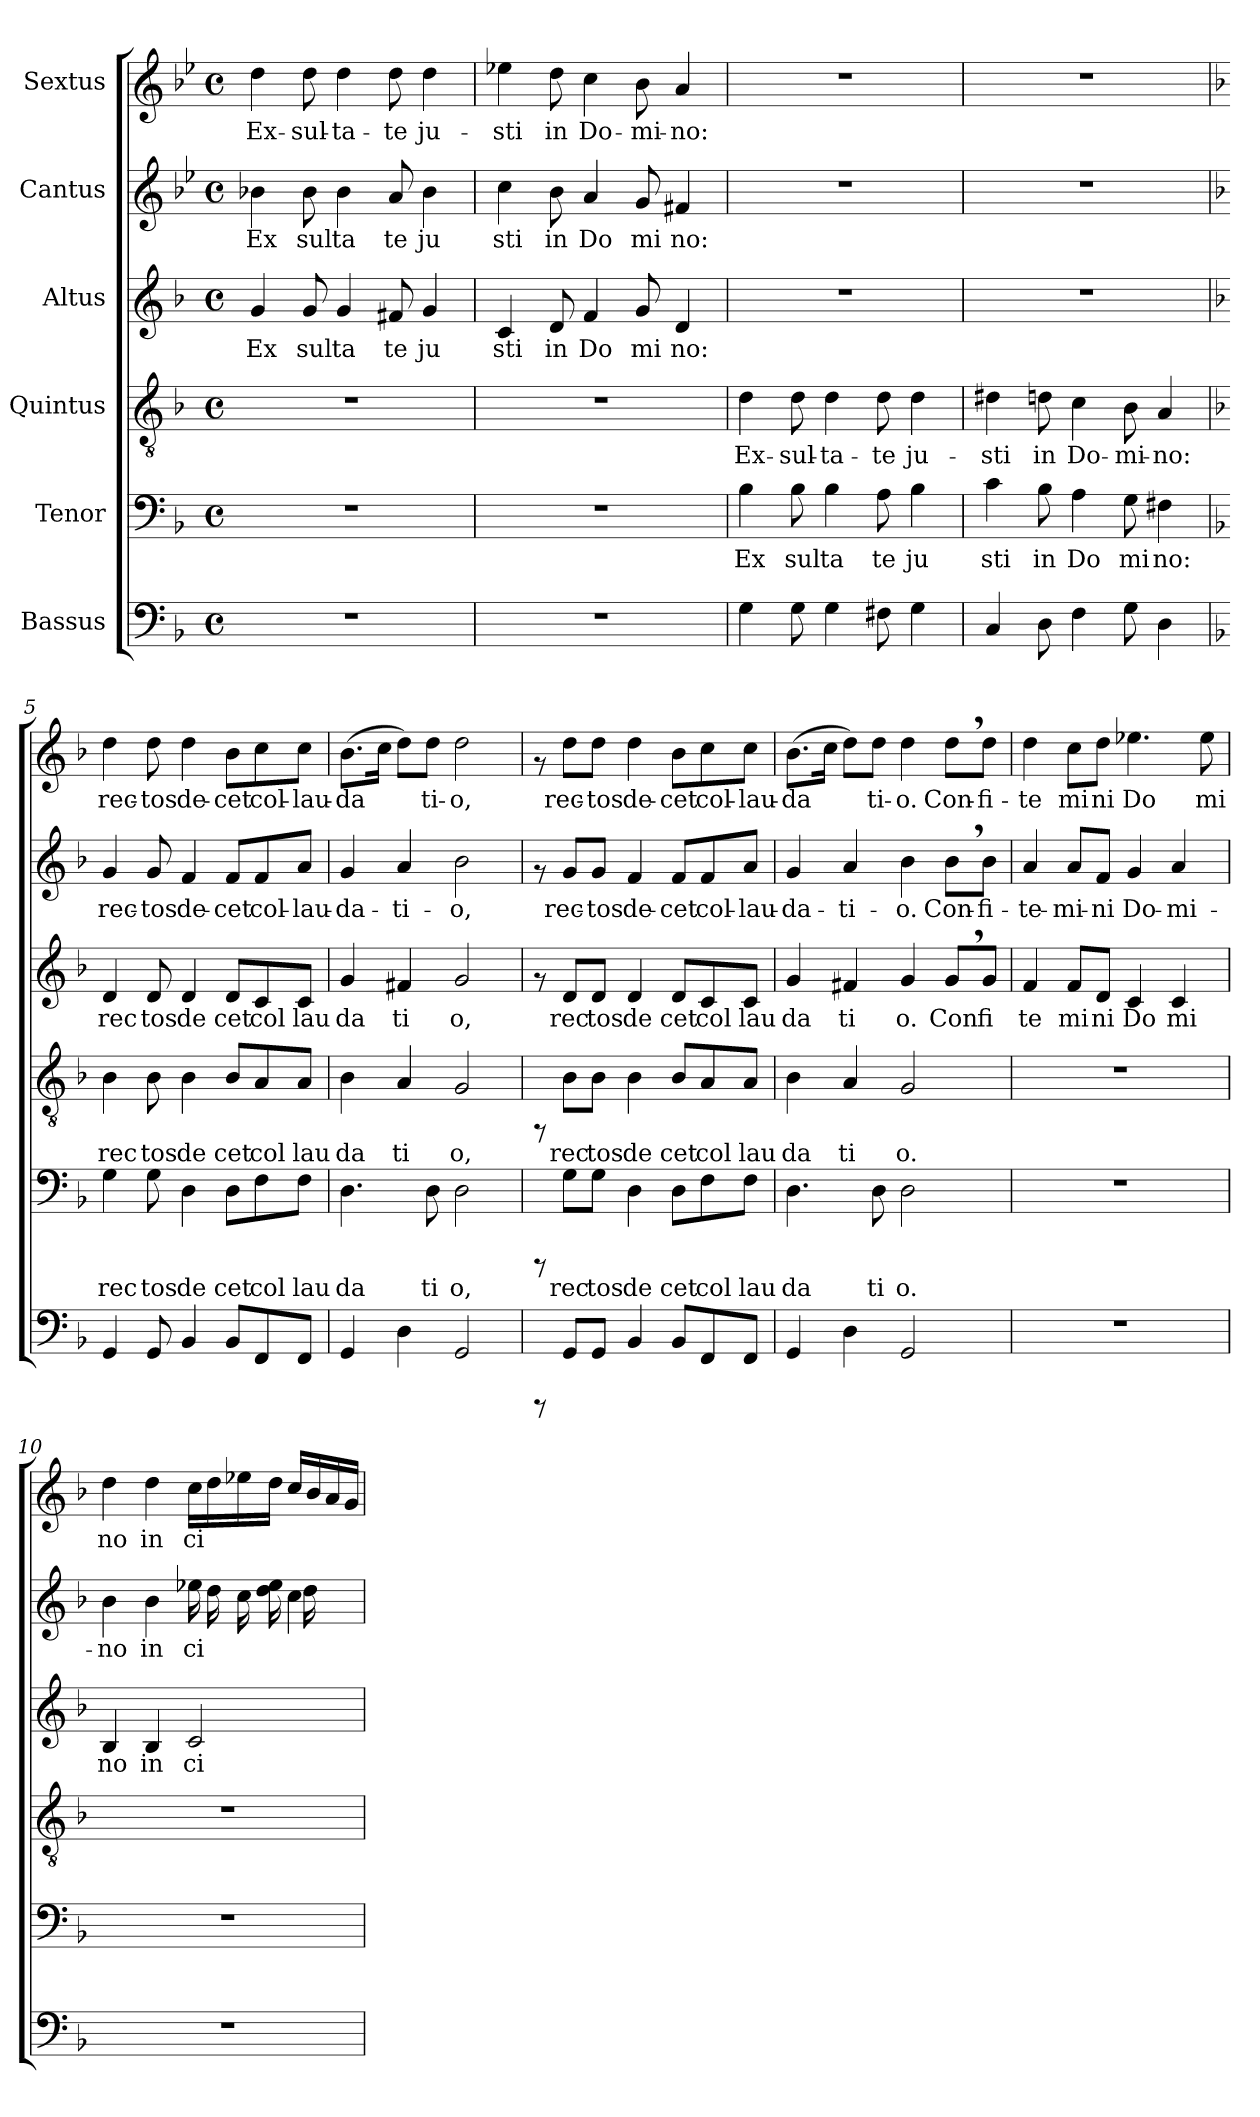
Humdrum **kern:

**kern	**kern	**text	**kern	**text	**kern	**text	**kern	**text	**kern	**text
*part6	*part5	*part5	*part4	*part4	*part3	*part3	*part2	*part2	*part1	*part1
*staff6	*staff5	*staff5	*staff4	*staff4	*staff3	*staff3	*staff2	*staff2	*staff1	*staff1
*I"Bassus	*I"Tenor	*	*I"Quintus	*	*I"Altus	*	*I"Cantus	*	*I"Sextus	*
!!LO:PB:g=z
*stria5	*stria5	*	*stria5	*	*stria5	*	*stria5	*	*stria5	*
*clefF4	*clefF4	*	*clefGv2	*	*clefG2	*	*clefG2	*	*clefG2	*
*ITrd4c7	*ITrd-3c-5	*	*ITrd-3c-5	*	*ITrd-3c-5	*	*	*	*	*
*k[b-e-]	*k[b-e-]	*	*k[b-e-]	*	*k[b-e-]	*	*k[b-e-]	*	*k[b-e-]	*
*B-:	*B-:	*	*B-:	*	*B-:	*	*B-:	*	*B-:	*
*M4/4	*M4/4	*	*M4/4	*	*M4/4	*	*M4/4	*	*M4/4	*
*met(c)	*met(c)	*	*met(c)	*	*met(c)	*	*met(c)	*	*met(c)	*
=1	=1	=1	=1	=1	=1	=1	=1	=1	=1	=1
!	!	!	!	!	!	!LO:LY:b:cj	!	!LO:LY:b:cj	!	!LO:LY:b:cj
1r	1r	.	1r	.	4cc/	Ex	4b-X\	Ex	4dd\	Ex-
!	!	!	!	!	!	!LO:LY:b:cj	!	!LO:LY:b:cj	!	!LO:LY:b:cj
.	.	.	.	.	8cc/	sul	8b-\	sul	8dd\	-sul-
!	!	!	!	!	!	!LO:LY:b:cj	!	!LO:LY:b:cj	!	!LO:LY:b:cj
.	.	.	.	.	4cc/	ta	4b-\	ta	4dd\	-ta-
!	!	!	!	!	!	!LO:LY:b:cj	!	!LO:LY:b:cj	!	!LO:LY:b:cj
.	.	.	.	.	8bn/	te	8a/	te	8dd\	-te
!	!	!	!	!	!	!LO:LY:b:cj	!	!LO:LY:b:cj	!	!LO:LY:b:cj
.	.	.	.	.	4cc/	ju	4b-\	ju	4dd\	ju-
=2	=2	=2	=2	=2	=2	=2	=2	=2	=2	=2
!	!	!	!	!	!	!LO:LY:b:cj	!	!LO:LY:b:cj	!	!LO:LY:b:cj
1r	1r	.	1r	.	4f/	sti	4cc\	sti	4ee-X\	-sti
!	!	!	!	!	!	!LO:LY:b:cj	!	!LO:LY:b:cj	!	!LO:LY:b:cj
.	.	.	.	.	8g/	in	8b-\	in	8dd\	in
!	!	!	!	!	!	!LO:LY:b:cj	!	!LO:LY:b:cj	!	!LO:LY:b:cj
.	.	.	.	.	4b-/	Do	4a/	Do	4cc\	Do-
!	!	!	!	!	!	!LO:LY:b:cj	!	!LO:LY:b:cj	!	!LO:LY:b:cj
.	.	.	.	.	8cc/	mi	8g/	mi	8b-\	-mi-
!	!	!	!	!	!	!LO:LY:b:cj	!	!LO:LY:b:cj	!	!LO:LY:b:cj
.	.	.	.	.	4g/	no:	4f#X/	no:	4a/	-no:
=3	=3	=3	=3	=3	=3	=3	=3	=3	=3	=3
!	!	!LO:LY:b:cj	!	!LO:LY:b:cj	!	!	!	!	!	!
4C\	4e-\	Ex	4g\	Ex-	1r	.	1r	.	1r	.
!	!	!LO:LY:b:cj	!	!LO:LY:b:cj	!	!	!	!	!	!
8C\	8e-\	sul	8g\	-sul-	.	.	.	.	.	.
!	!	!LO:LY:b:cj	!	!LO:LY:b:cj	!	!	!	!	!	!
4C\	4e-\	ta	4g\	-ta-	.	.	.	.	.	.
!	!	!LO:LY:b:cj	!	!LO:LY:b:cj	!	!	!	!	!	!
8BBn\	8d\	te	8g\	-te	.	.	.	.	.	.
!	!	!LO:LY:b:cj	!	!LO:LY:b:cj	!	!	!	!	!	!
4C\	4e-\	ju	4g\	ju-	.	.	.	.	.	.
=4	=4	=4	=4	=4	=4	=4	=4	=4	=4	=4
!	!	!LO:LY:b:cj	!	!LO:LY:b:cj	!	!	!	!	!	!
4FF/	4f\	sti	4g#X\	-sti	1r	.	1r	.	1r	.
!	!	!LO:LY:b:cj	!	!LO:LY:b:cj	!	!	!	!	!	!
8GG\	8e-\	in	8g\	in	.	.	.	.	.	.
!	!	!LO:LY:b:cj	!	!LO:LY:b:cj	!	!	!	!	!	!
4BB-\	4d\	Do	4f\	Do-	.	.	.	.	.	.
!	!	!LO:LY:b:cj	!	!LO:LY:b:cj	!	!	!	!	!	!
8C\	8c\	mi	8e-\	-mi-	.	.	.	.	.	.
!	!	!LO:LY:b:cj	!	!LO:LY:b:cj	!	!	!	!	!	!
4GG\	4Bn\	no:	4d/	-no:	.	.	.	.	.	.
!!LO:PB:g=z
=5	=5	=5	=5	=5	=5	=5	=5	=5	=5	=5
*	*	*	*	*	*	*	*k[b-]	*	*k[b-]	*
*	*	*	*	*	*	*	*F:	*	*F:	*
!	!	!LO:LY:b:cj	!	!LO:LY:b:cj	!	!LO:LY:b:cj	!	!LO:LY:b:cj	!	!LO:LY:b:cj
4CC/	4c\	rec	4e-\	rec	4g/	rec	4g/	rec-	4dd\	rec-
!	!	!LO:LY:b:cj	!	!LO:LY:b:cj	!	!LO:LY:b:cj	!	!LO:LY:b:cj	!	!LO:LY:b:cj
8CC/	8c\	tos	8e-\	tos	8g/	tos	8g/	-tos	8dd\	-tos
!	!	!LO:LY:b:cj	!	!LO:LY:b:cj	!	!LO:LY:b:cj	!	!LO:LY:b:cj	!	!LO:LY:b:cj
4EE-/	4G\	de	4e-\	de	4g/	de	4f/	de-	4dd\	de-
!	!	!LO:LY:b:cj	!	!LO:LY:b:cj	!	!LO:LY:b:cj	!	!LO:LY:b:cj	!	!LO:LY:b:cj
8EE-/L	8G\L	cet	8e-/L	cet	8g/L	cet	8f/L	-cet	8b-\L	-cet
!	!	!LO:LY:b:cj	!	!LO:LY:b:cj	!	!LO:LY:b:cj	!	!LO:LY:b:cj	!	!LO:LY:b:cj
8BBB-/	8B-\	col	8d/	col	8f/	col	8f/	col-	8cc\	col-
!	!	!LO:LY:b:cj	!	!LO:LY:b:cj	!	!LO:LY:b:cj	!	!LO:LY:b:cj	!	!LO:LY:b:cj
8BBB-/J	8B-\J	lau	8d/J	lau	8f/J	lau	8a/J	-lau-	8cc\J	-lau-
=6	=6	=6	=6	=6	=6	=6	=6	=6	=6	=6
!	!	!LO:LY:b:cj	!	!LO:LY:b:cj	!	!LO:LY:b:cj	!	!LO:LY:b:cj	!	!LO:LY:b:cj
4CC/	4.G\	da	4e-\	da	4cc/	da	4g/	-da-	(>8.b-\L	-da-
!	!	!	!	!	!	!	!	!	!	!LO:LY:b:cj
.	.	.	.	.	.	.	.	.	16cc\J	--
!	!	!	!	!LO:LY:b:cj	!	!LO:LY:b:cj	!	!LO:LY:b:cj	!	!LO:LY:b:cj
4GG\	.	.	4d/	ti	4bn/	ti	4a/	-ti-	8dd\L)	--
!	!	!LO:LY:b:cj	!	!	!	!	!	!	!	!LO:LY:b:cj
.	8G\	ti	.	.	.	.	.	.	8dd\J	-ti-
!	!	!LO:LY:b:cj	!	!LO:LY:b:cj	!	!LO:LY:b:cj	!	!LO:LY:b:cj	!	!LO:LY:b:cj
2CC/	2G\	o,	2c/	o,	2cc/	o,	2b-\	-o,	2dd\	-o,
=7	=7	=7	=7	=7	=7	=7	=7	=7	=7	=7
8rCCC	8rCCC	.	8rFF	.	8rf	.	8rf	.	8rf	.
!	!	!LO:LY:b:cj	!	!LO:LY:b:cj	!	!LO:LY:b:cj	!	!LO:LY:b:cj	!	!LO:LY:b:cj
8CC/L	8c\L	rec	8e-\L	rec	8g/L	rec	8g/L	rec-	8dd\L	rec-
!	!	!LO:LY:b:cj	!	!LO:LY:b:cj	!	!LO:LY:b:cj	!	!LO:LY:b:cj	!	!LO:LY:b:cj
8CC/J	8c\J	tos	8e-\J	tos	8g/J	tos	8g/J	-tos	8dd\J	-tos
!	!	!LO:LY:b:cj	!	!LO:LY:b:cj	!	!LO:LY:b:cj	!	!LO:LY:b:cj	!	!LO:LY:b:cj
4EE-/	4G\	de	4e-\	de	4g/	de	4f/	de-	4dd\	de-
!	!	!LO:LY:b:cj	!	!LO:LY:b:cj	!	!LO:LY:b:cj	!	!LO:LY:b:cj	!	!LO:LY:b:cj
8EE-/L	8G\L	cet	8e-/L	cet	8g/L	cet	8f/L	-cet	8b-\L	-cet
!	!	!LO:LY:b:cj	!	!LO:LY:b:cj	!	!LO:LY:b:cj	!	!LO:LY:b:cj	!	!LO:LY:b:cj
8BBB-/	8B-\	col	8d/	col	8f/	col	8f/	col-	8cc\	col-
!	!	!LO:LY:b:cj	!	!LO:LY:b:cj	!	!LO:LY:b:cj	!	!LO:LY:b:cj	!	!LO:LY:b:cj
8BBB-/J	8B-\J	lau	8d/J	lau	8f/J	lau	8a/J	-lau-	8cc\J	-lau-
=8	=8	=8	=8	=8	=8	=8	=8	=8	=8	=8
!	!	!LO:LY:b:cj	!	!LO:LY:b:cj	!	!LO:LY:b:cj	!	!LO:LY:b:cj	!	!LO:LY:b:cj
4CC/	4.G\	da	4e-\	da	4cc/	da	4g/	-da-	(>8.b-\L	-da-
!	!	!	!	!	!	!	!	!	!	!LO:LY:b:cj
.	.	.	.	.	.	.	.	.	16cc\J	--
!	!	!	!	!LO:LY:b:cj	!	!LO:LY:b:cj	!	!LO:LY:b:cj	!	!LO:LY:b:cj
4GG\	.	.	4d/	ti	4bn/	ti	4a/	-ti-	8dd\L)	--
!	!	!LO:LY:b:cj	!	!	!	!	!	!	!	!LO:LY:b:cj
.	8G\	ti	.	.	.	.	.	.	8dd\J	-ti-
!	!	!LO:LY:b:cj	!	!LO:LY:b:cj	!	!LO:LY:b:cj	!	!LO:LY:b:cj	!	!LO:LY:b:cj
2CC/	2G\	o.	2c/	o.	4cc/	o.	4b-\	-o.	4dd\	-o.
!	!	!	!	!	!	!LO:LY:b:cj	!	!LO:LY:b:cj	!	!LO:LY:b:cj
.	.	.	.	.	8cc,>/L	Con	8b-,>\L	Con-	8dd,>\L	Con-
!	!	!	!	!	!	!LO:LY:b:cj	!	!LO:LY:b:cj	!	!LO:LY:b:cj
.	.	.	.	.	8cc/J	fi	8b-\J	-fi-	8dd\J	-fi-
!!LO:PB:g=z
=9	=9	=9	=9	=9	=9	=9	=9	=9	=9	=9
!	!	!	!	!	!	!LO:LY:b:cj	!	!LO:LY:b:cj	!	!LO:LY:b:cj
1r	1r	.	1r	.	4b-/	te	4a/	-te-	4dd\	-te
!	!	!	!	!	!	!LO:LY:b:cj	!	!LO:LY:b:cj	!	!LO:LY:b:cj
.	.	.	.	.	8b-/L	mi	8a/L	-mi-	8cc\L	mi
!	!	!	!	!	!	!LO:LY:b:cj	!	!LO:LY:b:cj	!	!LO:LY:b:cj
.	.	.	.	.	8g/J	ni	8f/J	-ni	8dd\J	ni
!	!	!	!	!	!	!LO:LY:b:cj	!	!LO:LY:b:cj	!	!LO:LY:b:cj
.	.	.	.	.	4f/	Do	4g/	Do-	4.ee-X\	Do
!	!	!	!	!	!	!LO:LY:b:cj	!	!LO:LY:b:cj	!	!
.	.	.	.	.	4f/	mi	4a/	-mi-	.	.
!	!	!	!	!	!	!	!	!	!	!LO:LY:b:cj
.	.	.	.	.	.	.	.	.	8ee-\	mi
=10	=10	=10	=10	=10	=10	=10	=10	=10	=10	=10
!	!	!	!	!	!	!LO:LY:b:cj	!	!LO:LY:b:cj	!	!LO:LY:b:cj
*	*	*	*	*	*	*	*^	*	*	*
1r	1r	.	1r	.	4e-/	no	4b-\	2.ryy	-no	4dd\	no
!	!	!	!	!	!	!LO:LY:b:cj	!	!	!LO:LY:b:cj	!	!LO:LY:b:cj
.	.	.	.	.	4e-/	in	4b-\	.	in	4dd\	in
!	!	!	!	!	!	!LO:LY:b:cj	!	!	!LO:LY:b:cj	!	!LO:LY:b:cj
.	.	.	.	.	2f/	ci	16ee-X\L	.	ci-	16cc\L	ci
!	!	!	!	!	!	!	!	!	!LO:LY:b:cj	!	!LO:LY:b:cj
.	.	.	.	.	.	.	16dd\	.	--	16dd\	.
!	!	!	!	!	!	!	!	!	!LO:LY:b:cj	!	!LO:LY:b:cj
.	.	.	.	.	.	.	16cc\	.	--	16ee-X\	.
!	!	!	!	!	!	!	!	!	!LO:LY:b:cj	!	!LO:LY:b:cj
.	.	.	.	.	.	.	16dd\ 16ee-\	.	--	16dd\J	.
!	!	!	!	!	!	!	!	!	!LO:LY:b:cj	!	!LO:LY:b:cj
.	.	.	.	.	.	.	4cc\	16dd\	--	16cc/L	.
!	!	!	!	!	!	!	!	!	!	!	!LO:LY:b:cj
.	.	.	.	.	.	.	.	8.ryy	.	16b-/	.
!	!	!	!	!	!	!	!	!	!	!	!LO:LY:b:cj
.	.	.	.	.	.	.	.	.	.	16a/	.
!	!	!	!	!	!	!	!	!	!	!	!LO:LY:b:cj
.	.	.	.	.	.	.	.	.	.	16g/J	.
*	*	*	*	*	*	*	*v	*v	*	*	*
=	=	=	=	=	=	=	=	=	=	=
*-	*-	*-	*-	*-	*-	*-	*-	*-	*-	*-
